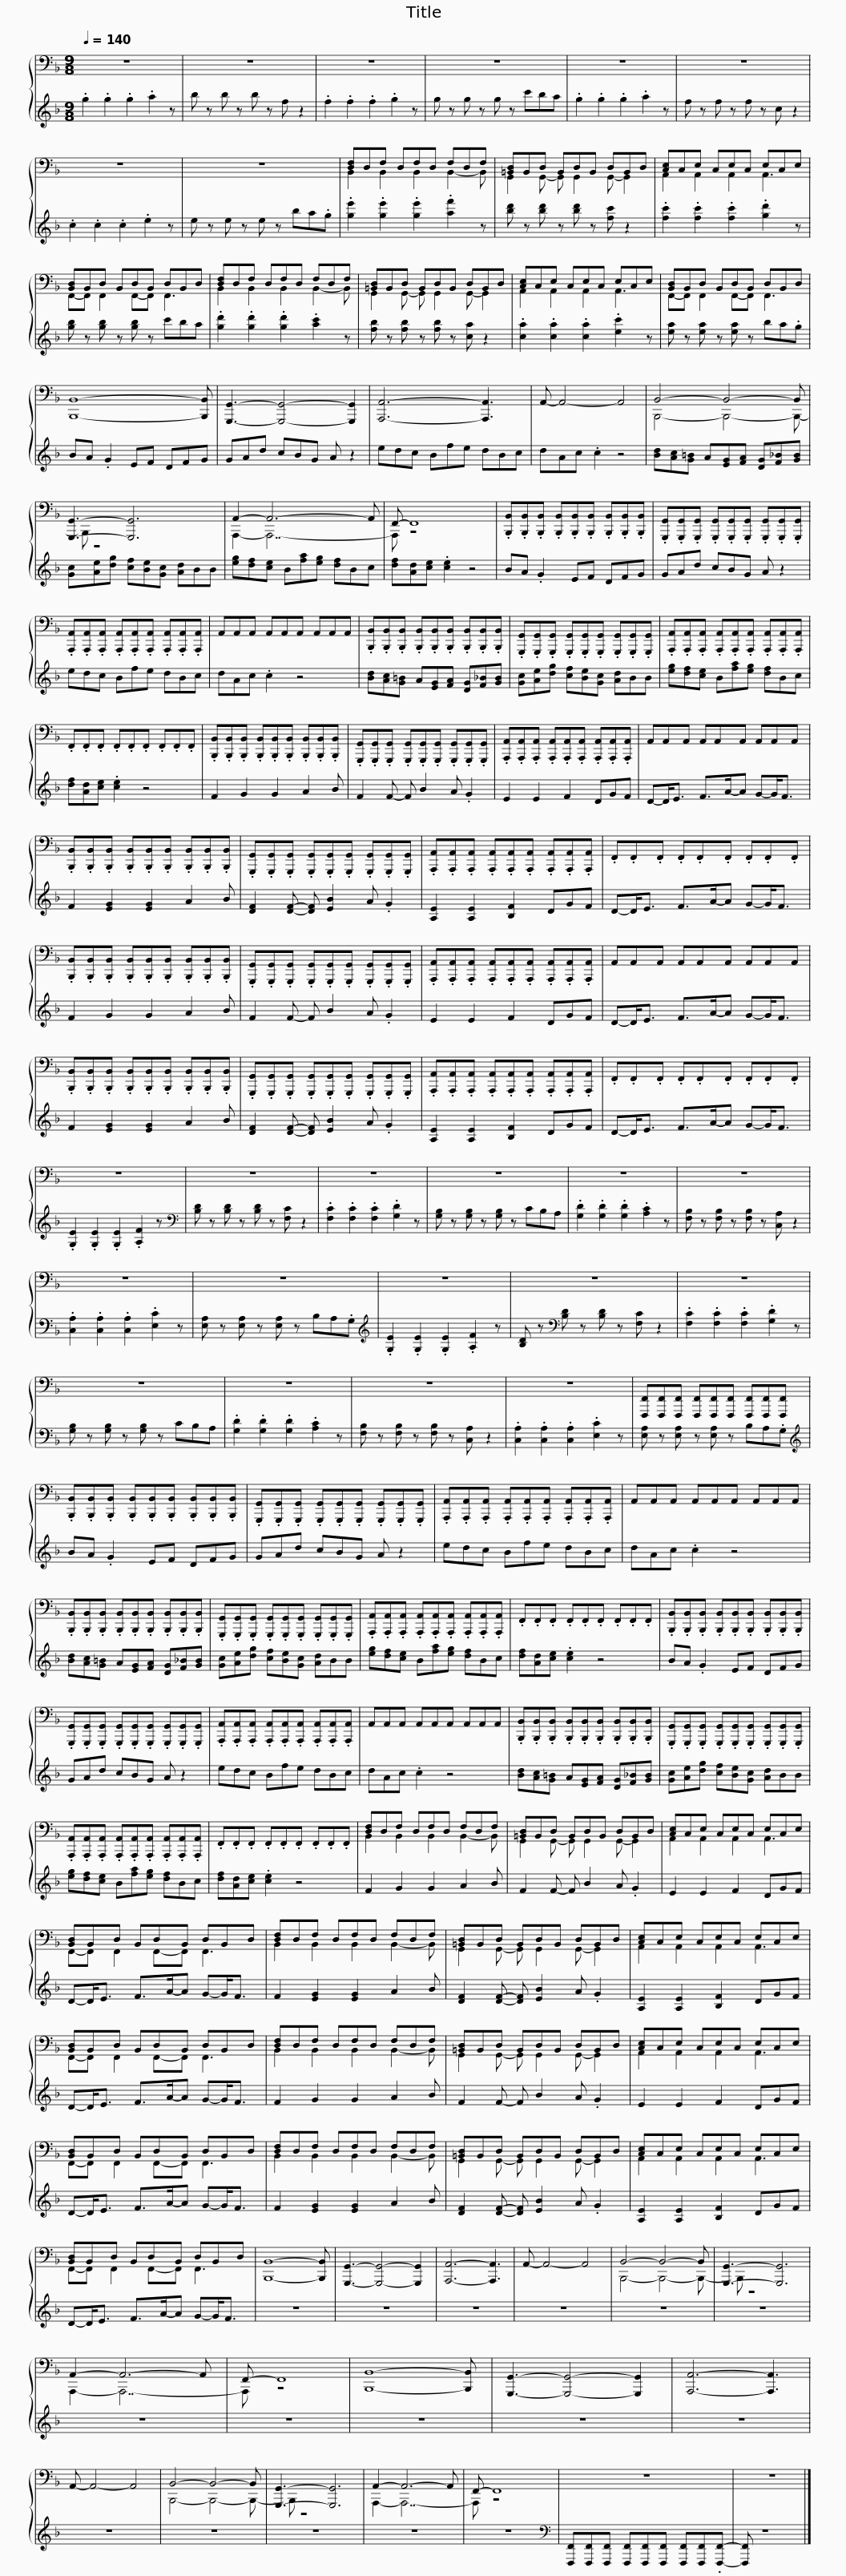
X:1
%%score { ( 1 3 ) | 2 }
L:1/8
Q:1/4=140
M:9/8
I:linebreak $
K:F
V:1 bass
V:3 bass
V:2 treble
V:1
 z9 | z9 | z9 | z9 | z9 | %5
 z9 |$ z9 | z9 | [D,F,]D,F, D,F,D, F,D,F, | [=B,,D,]B,,D, B,,D,B,, D,B,,D, | %10
 [C,E,]C,E, C,E,C, E,C,E, |$ [B,,D,]B,,D, B,,D,B,, D,B,,D, | [D,F,]D,F, D,F,D, F,D,F, | [=B,,D,]B,,D, B,,D,B,, D,B,,D, | [C,E,]C,E, C,E,C, E,C,E, |$ %15
 [B,,D,]B,,D, B,,D,B,, D,B,,D, | [B,,,B,,]8- [B,,,B,,] | [G,,,G,,]3- [G,,,G,,]4- [G,,,G,,]2 | [A,,,A,,]6- [A,,,A,,]3 | A,,- A,,4- A,,4 |$ %20
 B,,4- B,,4- B,, | [G,,,G,,]3- [G,,,G,,]6 | A,,2- A,,6- A,, | F,,- F,,8 |$ .[B,,,B,,].[B,,,B,,].[B,,,B,,] .[B,,,B,,].[B,,,B,,].[B,,,B,,] .[B,,,B,,].[B,,,B,,].[B,,,B,,] | %25
 .[G,,,G,,].[G,,,G,,].[G,,,G,,] .[G,,,G,,].[G,,,G,,].[G,,,G,,] .[G,,,G,,].[G,,,G,,].[G,,,G,,] | .[A,,,A,,].[A,,,A,,].[A,,,A,,] .[A,,,A,,].[A,,,A,,].[A,,,A,,] .[A,,,A,,].[A,,,A,,].[A,,,A,,] |$ A,,A,,A,, A,,A,,A,, A,,A,,A,, | .[B,,,B,,].[B,,,B,,].[B,,,B,,] .[B,,,B,,].[B,,,B,,].[B,,,B,,] .[B,,,B,,].[B,,,B,,].[B,,,B,,] | .[G,,,G,,].[G,,,G,,].[G,,,G,,] .[G,,,G,,].[G,,,G,,].[G,,,G,,] .[G,,,G,,].[G,,,G,,].[G,,,G,,] |$ %30
 .[A,,,A,,].[A,,,A,,].[A,,,A,,] .[A,,,A,,].[A,,,A,,].[A,,,A,,] .[A,,,A,,].[A,,,A,,].[A,,,A,,] | .F,,.F,,.F,, .F,,.F,,.F,, .F,,.F,,.F,, | .[B,,,B,,].[B,,,B,,].[B,,,B,,] .[B,,,B,,].[B,,,B,,].[B,,,B,,] .[B,,,B,,].[B,,,B,,].[B,,,B,,] |$ .[G,,,G,,].[G,,,G,,].[G,,,G,,] .[G,,,G,,].[G,,,G,,].[G,,,G,,] .[G,,,G,,].[G,,,G,,].[G,,,G,,] | .[A,,,A,,].[A,,,A,,].[A,,,A,,] .[A,,,A,,].[A,,,A,,].[A,,,A,,] .[A,,,A,,].[A,,,A,,].[A,,,A,,] | %35
 A,,A,,A,, A,,A,,A,, A,,A,,A,, |$ .[B,,,B,,].[B,,,B,,].[B,,,B,,] .[B,,,B,,].[B,,,B,,].[B,,,B,,] .[B,,,B,,].[B,,,B,,].[B,,,B,,] | .[G,,,G,,].[G,,,G,,].[G,,,G,,] .[G,,,G,,].[G,,,G,,].[G,,,G,,] .[G,,,G,,].[G,,,G,,].[G,,,G,,] | .[A,,,A,,].[A,,,A,,].[A,,,A,,] .[A,,,A,,].[A,,,A,,].[A,,,A,,] .[A,,,A,,].[A,,,A,,].[A,,,A,,] |$ .F,,.F,,.F,, .F,,.F,,.F,, .F,,.F,,.F,, | %40
 .[B,,,B,,].[B,,,B,,].[B,,,B,,] .[B,,,B,,].[B,,,B,,].[B,,,B,,] .[B,,,B,,].[B,,,B,,].[B,,,B,,] | .[G,,,G,,].[G,,,G,,].[G,,,G,,] .[G,,,G,,].[G,,,G,,].[G,,,G,,] .[G,,,G,,].[G,,,G,,].[G,,,G,,] |$ .[A,,,A,,].[A,,,A,,].[A,,,A,,] .[A,,,A,,].[A,,,A,,].[A,,,A,,] .[A,,,A,,].[A,,,A,,].[A,,,A,,] | A,,A,,A,, A,,A,,A,, A,,A,,A,, | .[B,,,B,,].[B,,,B,,].[B,,,B,,] .[B,,,B,,].[B,,,B,,].[B,,,B,,] .[B,,,B,,].[B,,,B,,].[B,,,B,,] |$ %45
 .[G,,,G,,].[G,,,G,,].[G,,,G,,] .[G,,,G,,].[G,,,G,,].[G,,,G,,] .[G,,,G,,].[G,,,G,,].[G,,,G,,] | .[A,,,A,,].[A,,,A,,].[A,,,A,,] .[A,,,A,,].[A,,,A,,].[A,,,A,,] .[A,,,A,,].[A,,,A,,].[A,,,A,,] | .F,,.F,,.F,, .F,,.F,,.F,, .F,,.F,,.F,, |$ z9 | z9 | %50
 z9 | z9 | z9 |$ z9 | z9 | %55
 z9 | z9 | z9 |$ z9 | z9 | %60
 z9 | z9 | z9 |$ [F,,,F,,][F,,,F,,][F,,,F,,] [F,,,F,,][F,,,F,,][F,,,F,,] [F,,,F,,][F,,,F,,][F,,,F,,] | .[B,,,B,,].[B,,,B,,].[B,,,B,,] .[B,,,B,,].[B,,,B,,].[B,,,B,,] .[B,,,B,,].[B,,,B,,].[B,,,B,,] | %65
 .[G,,,G,,].[G,,,G,,].[G,,,G,,] .[G,,,G,,].[G,,,G,,].[G,,,G,,] .[G,,,G,,].[G,,,G,,].[G,,,G,,] |$ .[A,,,A,,].[A,,,A,,].[A,,,A,,] .[A,,,A,,].[A,,,A,,].[A,,,A,,] .[A,,,A,,].[A,,,A,,].[A,,,A,,] | A,,A,,A,, A,,A,,A,, A,,A,,A,, | .[B,,,B,,].[B,,,B,,].[B,,,B,,] .[B,,,B,,].[B,,,B,,].[B,,,B,,] .[B,,,B,,].[B,,,B,,].[B,,,B,,] |$ .[G,,,G,,].[G,,,G,,].[G,,,G,,] .[G,,,G,,].[G,,,G,,].[G,,,G,,] .[G,,,G,,].[G,,,G,,].[G,,,G,,] | %70
 .[A,,,A,,].[A,,,A,,].[A,,,A,,] .[A,,,A,,].[A,,,A,,].[A,,,A,,] .[A,,,A,,].[A,,,A,,].[A,,,A,,] | .F,,.F,,.F,, .F,,.F,,.F,, .F,,.F,,.F,, |$ .[B,,,B,,].[B,,,B,,].[B,,,B,,] .[B,,,B,,].[B,,,B,,].[B,,,B,,] .[B,,,B,,].[B,,,B,,].[B,,,B,,] | .[G,,,G,,].[G,,,G,,].[G,,,G,,] .[G,,,G,,].[G,,,G,,].[G,,,G,,] .[G,,,G,,].[G,,,G,,].[G,,,G,,] | .[A,,,A,,].[A,,,A,,].[A,,,A,,] .[A,,,A,,].[A,,,A,,].[A,,,A,,] .[A,,,A,,].[A,,,A,,].[A,,,A,,] |$ %75
 A,,A,,A,, A,,A,,A,, A,,A,,A,, | .[B,,,B,,].[B,,,B,,].[B,,,B,,] .[B,,,B,,].[B,,,B,,].[B,,,B,,] .[B,,,B,,].[B,,,B,,].[B,,,B,,] | .[G,,,G,,].[G,,,G,,].[G,,,G,,] .[G,,,G,,].[G,,,G,,].[G,,,G,,] .[G,,,G,,].[G,,,G,,].[G,,,G,,] |$ .[A,,,A,,].[A,,,A,,].[A,,,A,,] .[A,,,A,,].[A,,,A,,].[A,,,A,,] .[A,,,A,,].[A,,,A,,].[A,,,A,,] | .F,,.F,,.F,, .F,,.F,,.F,, .F,,.F,,.F,, | %80
 [D,F,]D,F, D,F,D, F,D,F, | [=B,,D,]B,,D, B,,D,B,, D,B,,D, |$ [C,E,]C,E, C,E,C, E,C,E, | [B,,D,]B,,D, B,,D,B,, D,B,,D, | [D,F,]D,F, D,F,D, F,D,F, | %85
 [=B,,D,]B,,D, B,,D,B,, D,B,,D, |$ [C,E,]C,E, C,E,C, E,C,E, | [B,,D,]B,,D, B,,D,B,, D,B,,D, | [D,F,]D,F, D,F,D, F,D,F, | [=B,,D,]B,,D, B,,D,B,, D,B,,D, |$ %90
 [C,E,]C,E, C,E,C, E,C,E, | [B,,D,]B,,D, B,,D,B,, D,B,,D, | [D,F,]D,F, D,F,D, F,D,F, | [=B,,D,]B,,D, B,,D,B,, D,B,,D, |$ [C,E,]C,E, C,E,C, E,C,E, | %95
 [B,,D,]B,,D, B,,D,B,, D,B,,D, | [B,,,B,,]8- [B,,,B,,] | [G,,,G,,]3- [G,,,G,,]4- [G,,,G,,]2 | [A,,,A,,]6- [A,,,A,,]3 | A,,- A,,4- A,,4 |$ %100
 B,,4- B,,4- B,, | [G,,,G,,]3- [G,,,G,,]6 | A,,2- A,,6- A,, | F,,- F,,8 | [B,,,B,,]8- [B,,,B,,] | %105
 [G,,,G,,]3- [G,,,G,,]4- [G,,,G,,]2 | [A,,,A,,]6- [A,,,A,,]3 | A,,- A,,4- A,,4 |$ B,,4- B,,4- B,, | [G,,,G,,]3- [G,,,G,,]6 | %110
 A,,2- A,,6- A,, | F,,- F,,8 | z9 | z9 |] %114
V:2
 .g2 .g2 .g2 .a2 z | b z b z b z f z2 | .f2 .f2 .f2 .g2 z | g z g z g z c'ba | .g2 .g2 .g2 .a2 z | %5
 f z f z f z c z2 |$ .c2 .c2 .c2 .e2 z | e z e z e z ba.g | .[ge']2 .[ge']2 .[ge']2 .[af']2 z | [bd'] z [bd'] z [bd'] z [fc'] z2 | %10
 .[fc']2 .[fc']2 .[fc']2 .[gd']2 z |$ [gb] z [gb] z [gb] z c'ba | .[gd']2 .[gd']2 .[gd']2 .[ac']2 z | [fb] z [fb] z [fb] z [ca] z2 | .[ca]2 .[ca]2 .[ca]2 .[ec']2 z |$ %15
 [ea] z [ea] z [ea] z ba.g | BA .G2 EF DFG | GAd cBG A z2 | edc Bfe dBc | dAc .c2 z4 |$ %20
 [Bd][Ac][G=B] A[EG][FA] [DG][F_B][GB] | [Gc][Ae][dg] [cf][Be][Gc] [Ad]BB | [eg][df][ce] B[fa][eg] [df]Bc | [df][Ad][ce] .[ce]2 z4 |$ BA .G2 EF DFG | %25
 GAd cBG A z2 | edc Bfe dBc |$ dAc .c2 z4 | [Bd][Ac][G=B] A[EG][FA] [DG][F_B][GB] | [Gc][Ae][dg] [cf][Be][Gc] [Ad]BB |$ %30
 [eg][df][ce] B[fa][eg] [df]Bc | [df][Ad][ce] .[ce]2 z4 | F2 G2 G2 A2 B |$ F2 F- F B2 A .G2 | E2 E2 F2 DGF | %35
 D-D<E F>A-A G-G<F |$ F2 [EG]2 [EG]2 A2 B | [DF]2 [DF]- [DF] [EB]2 A .G2 | [A,E]2 [A,E]2 [B,F]2 DGF |$ D-D<E F>A-A G-G<F | %40
 F2 G2 G2 A2 B | F2 F- F B2 A .G2 |$ E2 E2 F2 DGF | D-D<E F>A-A G-G<F | F2 [EG]2 [EG]2 A2 B |$ %45
 [DF]2 [DF]- [DF] [EB]2 A .G2 | [A,E]2 [A,E]2 [B,F]2 DGF | D-D<E F>A-A G-G<F |$ .[G,E]2 .[G,E]2 .[G,E]2 .[A,F]2 z |[K:bass] [B,D] z [B,D] z [B,D] z [F,C] z2 | %50
 .[F,C]2 .[F,C]2 .[F,C]2 .[G,D]2 z | [G,B,] z [G,B,] z [G,B,] z CB,A, | .[G,D]2 .[G,D]2 .[G,D]2 .[A,C]2 z |$ [F,B,] z [F,B,] z [F,B,] z [C,A,] z2 | .[C,A,]2 .[C,A,]2 .[C,A,]2 .[E,C]2 z | %55
 [E,A,] z [E,A,] z [E,A,] z B,A,.G, |[K:treble] .[G,E]2 .[G,E]2 .[G,E]2 .[A,F]2 z | [B,D] z[K:bass] [B,D] z [B,D] z [F,C] z2 |$ .[F,C]2 .[F,C]2 .[F,C]2 .[G,D]2 z | [G,B,] z [G,B,] z [G,B,] z CB,A, | %60
 .[G,D]2 .[G,D]2 .[G,D]2 .[A,C]2 z | [F,B,] z [F,B,] z [F,B,] z [C,A,] z2 | .[C,A,]2 .[C,A,]2 .[C,A,]2 .[E,C]2 z |$ [E,A,] z [E,A,] z [E,A,] z B,A,.G, |[K:treble] BA .G2 EF DFG | %65
 GAd cBG A z2 |$ edc Bfe dBc | dAc .c2 z4 | [Bd][Ac][G=B] A[EG][FA] [DG][F_B][GB] |$ [Gc][Ae][dg] [cf][Be][Gc] [Ad]BB | %70
 [eg][df][ce] B[fa][eg] [df]Bc | [df][Ad][ce] .[ce]2 z4 |$ BA .G2 EF DFG | GAd cBG A z2 | edc Bfe dBc |$ %75
 dAc .c2 z4 | [Bd][Ac][G=B] A[EG][FA] [DG][F_B][GB] | [Gc][Ae][dg] [cf][Be][Gc] [Ad]BB |$ [eg][df][ce] B[fa][eg] [df]Bc | [df][Ad][ce] .[ce]2 z4 | %80
 F2 G2 G2 A2 B | F2 F- F B2 A .G2 |$ E2 E2 F2 DGF | D-D<E F>A-A G-G<F | F2 [EG]2 [EG]2 A2 B | %85
 [DF]2 [DF]- [DF] [EB]2 A .G2 |$ [A,E]2 [A,E]2 [B,F]2 DGF | D-D<E F>A-A G-G<F | F2 G2 G2 A2 B | F2 F- F B2 A .G2 |$ %90
 E2 E2 F2 DGF | D-D<E F>A-A G-G<F | F2 [EG]2 [EG]2 A2 B | [DF]2 [DF]- [DF] [EB]2 A .G2 |$ [A,E]2 [A,E]2 [B,F]2 DGF | %95
 D-D<E F>A-A G-G<F | z9 | z9 | z9 | z9 |$ %100
 z9 | z9 | z9 | z9 | z9 | %105
 z9 | z9 | z9 |$ z9 | z9 | %110
 z9 | z9 |[K:bass] [F,,,F,,][F,,,F,,][F,,,F,,] [F,,,F,,][F,,,F,,][F,,,F,,] [F,,,F,,][F,,,F,,].[F,,,F,,]- | [F,,,F,,] z8 |] %114
V:3
 x9 | x9 | x9 | x9 | x9 | %5
 x9 |$ x9 | x9 | B,,2 B,,2 B,,2 B,,2- B,, | G,,2 G,,- G,, G,,2 G,,- G,,2 | %10
 A,,2 A,,2 A,,2 A,,3 |$ F,,-F,, F,,2 F,,-F,, F,,3 | B,,2 B,,2 B,,2 B,,2- B,, | G,,2 G,,- G,, G,,2 G,,- G,,2 | A,,2 A,,2 A,,2 A,,3 |$ %15
 F,,-F,, F,,2 F,,-F,, F,,3 | x9 | x9 | x9 | x9 |$ %20
 B,,,4- B,,,4- B,,,- | B,,, z8 | A,,,2- A,,,7- | A,,, z8 |$ x9 | %25
 x9 | x9 |$ x9 | x9 | x9 |$ %30
 x9 | x9 | x9 |$ x9 | x9 | %35
 x9 |$ x9 | x9 | x9 |$ x9 | %40
 x9 | x9 |$ x9 | x9 | x9 |$ %45
 x9 | x9 | x9 |$ x9 | x9 | %50
 x9 | x9 | x9 |$ x9 | x9 | %55
 x9 | x9 | x9 |$ x9 | x9 | %60
 x9 | x9 | x9 |$ x9 | x9 | %65
 x9 |$ x9 | x9 | x9 |$ x9 | %70
 x9 | x9 |$ x9 | x9 | x9 |$ %75
 x9 | x9 | x9 |$ x9 | x9 | %80
 B,,2 B,,2 B,,2 B,,2- B,, | G,,2 G,,- G,, G,,2 G,,- G,,2 |$ A,,2 A,,2 A,,2 A,,3 | F,,-F,, F,,2 F,,-F,, F,,3 | B,,2 B,,2 B,,2 B,,2- B,, | %85
 G,,2 G,,- G,, G,,2 G,,- G,,2 |$ A,,2 A,,2 A,,2 A,,3 | F,,-F,, F,,2 F,,-F,, F,,3 | B,,2 B,,2 B,,2 B,,2- B,, | G,,2 G,,- G,, G,,2 G,,- G,,2 |$ %90
 A,,2 A,,2 A,,2 A,,3 | F,,-F,, F,,2 F,,-F,, F,,3 | B,,2 B,,2 B,,2 B,,2- B,, | G,,2 G,,- G,, G,,2 G,,- G,,2 |$ A,,2 A,,2 A,,2 A,,3 | %95
 F,,-F,, F,,2 F,,-F,, F,,3 | x9 | x9 | x9 | x9 |$ %100
 B,,,4- B,,,4- B,,,- | B,,, z8 | A,,,2- A,,,7- | A,,, z8 | x9 | %105
 x9 | x9 | x9 |$ B,,,4- B,,,4- B,,,- | B,,, z8 | %110
 A,,,2- A,,,7- | A,,, z8 | x9 | x9 |] %114
